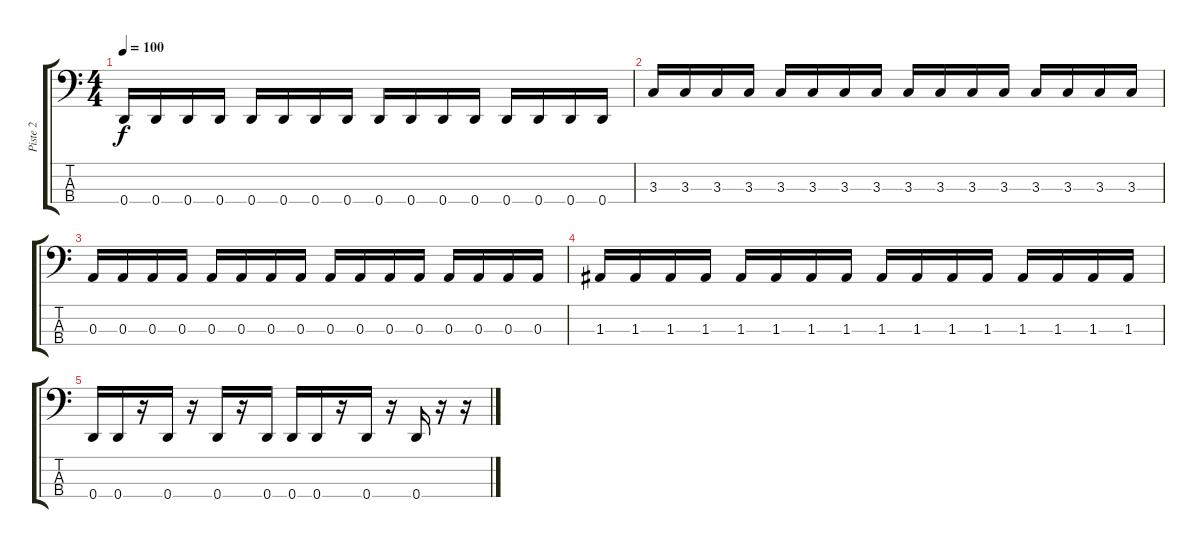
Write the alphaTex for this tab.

\track ("Piste 2" "Piste 2") {instrument electricbasspick}
\staff {score tabs}
\tuning (G2 D2 A1 D1) {hide}
\ts (4 4)
\tempo 100
\clef f4
\ks c
0.4.16{dy f} 0.4.16 0.4.16 0.4.16 0.4.16 0.4.16 0.4.16 0.4.16 0.4.16 0.4.16 0.4.16 0.4.16 0.4.16 0.4.16 0.4.16 0.4.16 |
3.3.16 3.3.16 3.3.16 3.3.16 3.3.16 3.3.16 3.3.16 3.3.16 3.3.16 3.3.16 3.3.16 3.3.16 3.3.16 3.3.16 3.3.16 3.3.16 |
0.3.16 0.3.16 0.3.16 0.3.16 0.3.16 0.3.16 0.3.16 0.3.16 0.3.16 0.3.16 0.3.16 0.3.16 0.3.16 0.3.16 0.3.16 0.3.16 |
1.3.16 1.3.16 1.3.16 1.3.16 1.3.16 1.3.16 1.3.16 1.3.16 1.3.16 1.3.16 1.3.16 1.3.16 1.3.16 1.3.16 1.3.16 1.3.16 |
0.4.16 0.4.16 r.16 0.4.16 r.16 0.4.16 r.16 0.4.16 0.4.16 0.4.16 r.16 0.4.16 r.16 0.4.16 r.16 r.16
